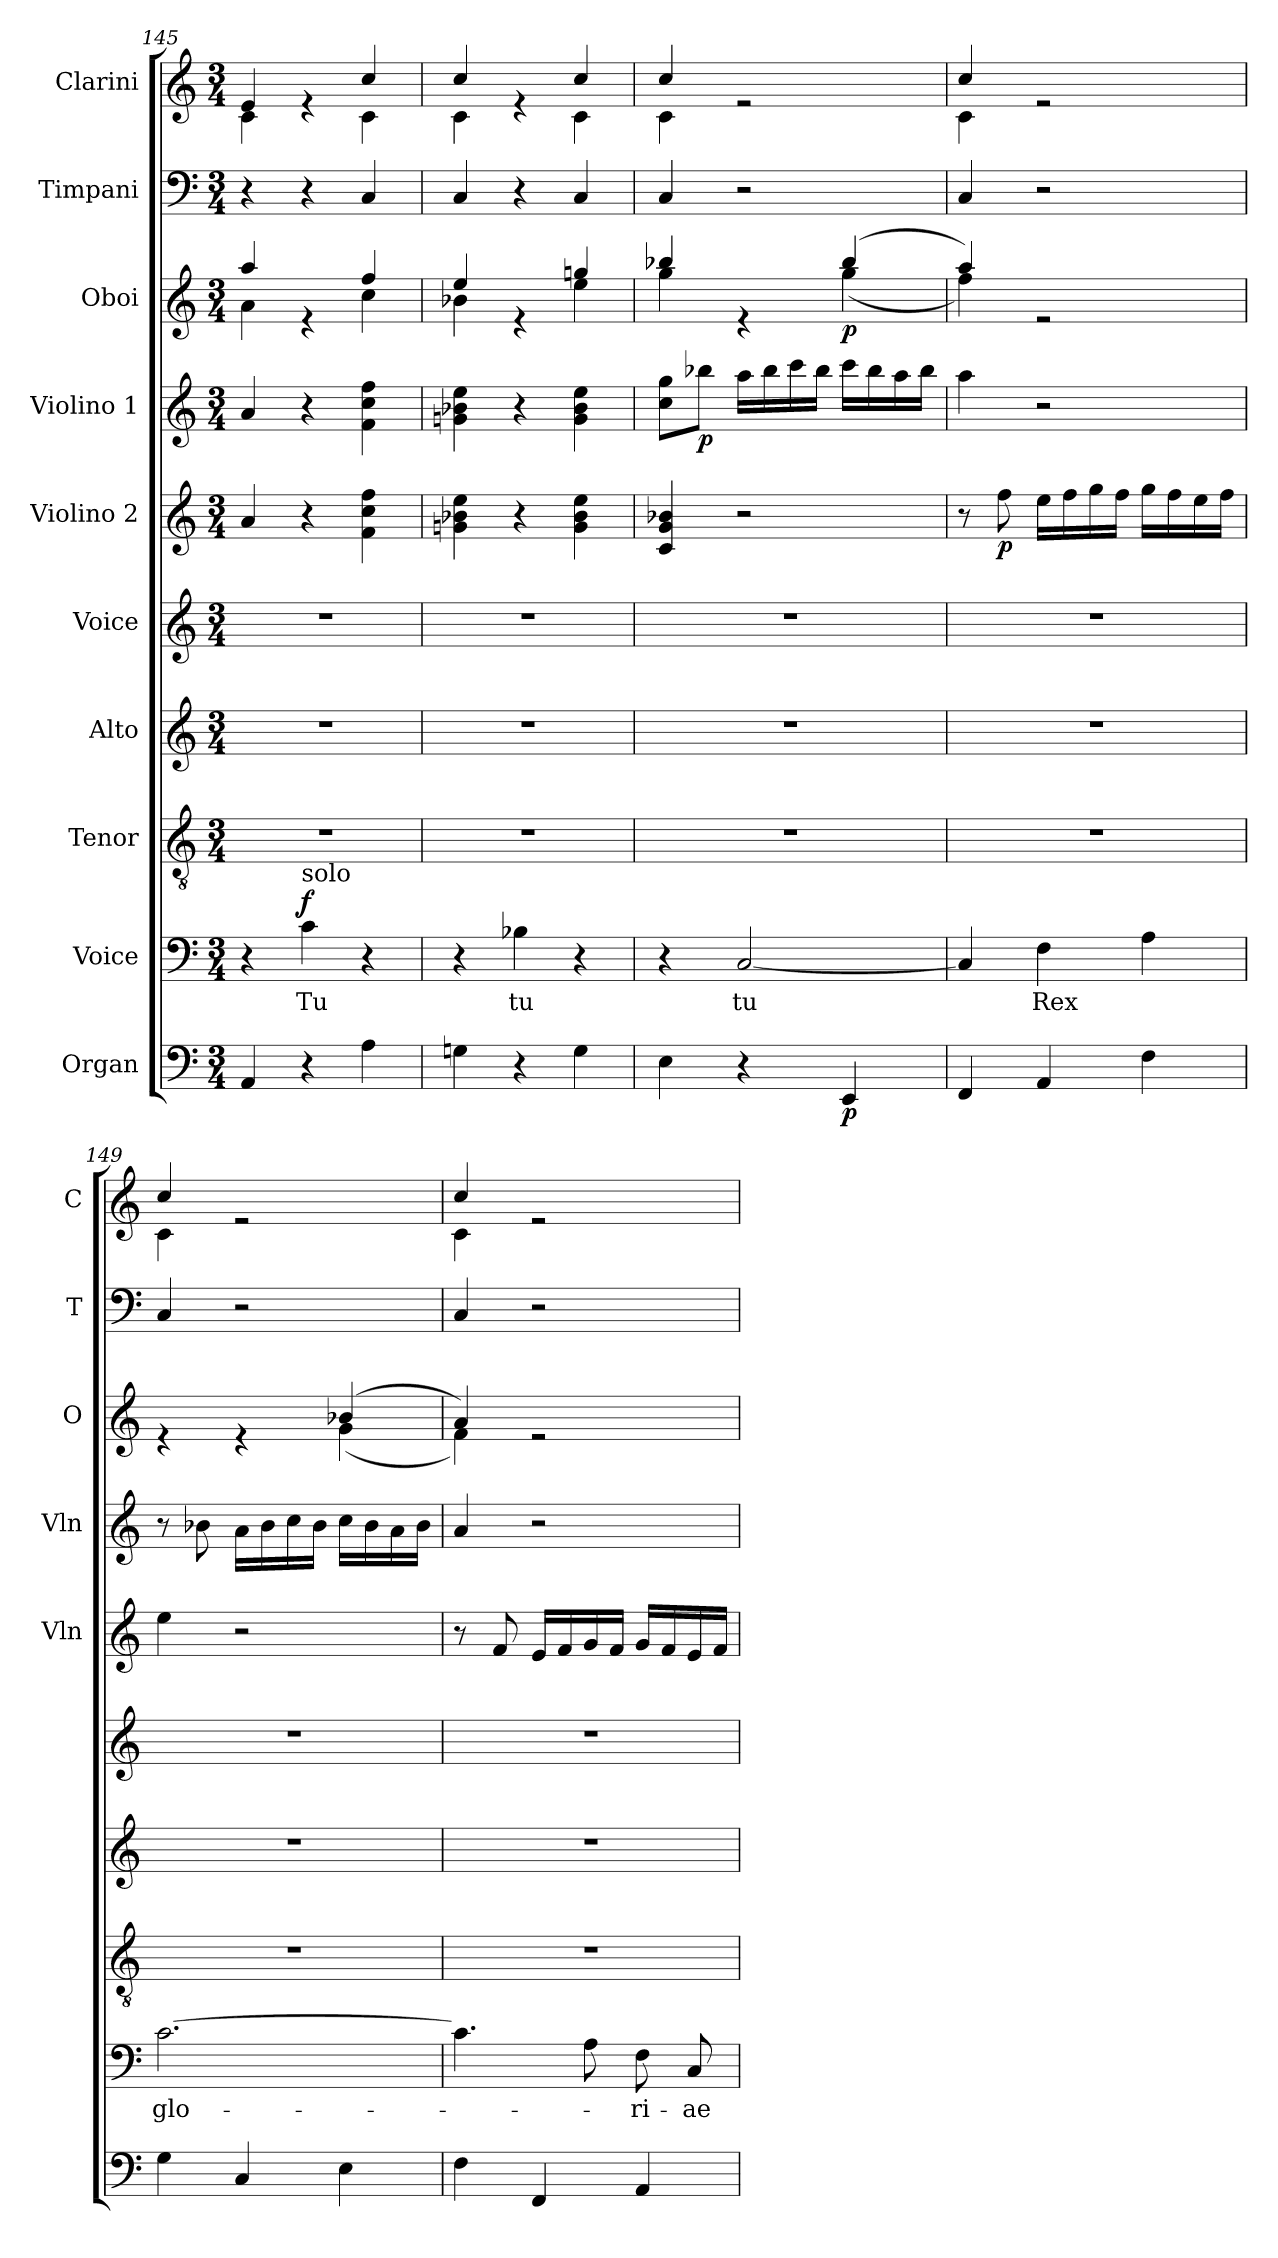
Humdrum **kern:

**kern	**dynam	**kern	**text	**dynam	**kern	**kern	**kern	**kern	**dynam	**kern	**dynam	**kern	**dynam	**kern	**kern
*part10	*part10	*part9	*part9	*part9	*part8	*part7	*part6	*part5	*part5	*part4	*part4	*part3	*part3	*part2	*part1
*staff10	*staff10	*staff9	*staff9	*staff9	*staff8	*staff7	*staff6	*staff5	*staff5	*staff4	*staff4	*staff3	*staff3	*staff2	*staff1
*I"Organ	*	*I"Voice	*	*	*I"Tenor	*I"Alto	*I"Voice	*I"Violino 2	*	*I"Violino 1	*	*I"Oboi	*	*I"Timpani	*I"Clarini
*	*	*	*	*	*	*	*	*I'Vln	*	*I'Vln	*	*I'O	*	*I'T	*I'C
*clefF4	*	*clefF4	*	*	*clefGv2	*clefG2	*clefG2	*clefG2	*	*clefG2	*	*clefG2	*	*clefF4	*clefG2
*k[]	*	*k[]	*	*	*k[]	*k[]	*k[]	*k[]	*	*k[]	*	*k[]	*	*k[]	*k[]
*M3/4	*	*M3/4	*	*	*M3/4	*M3/4	*M3/4	*M3/4	*	*M3/4	*	*M3/4	*	*M3/4	*M3/4
=145	=145	=145	=145	=145	=145	=145	=145	=145	=145	=145	=145	=145	=145	=145	=145
*	*	*	*	*	*	*	*	*	*	*	*	*^	*	*	*^
4AA/	.	4r	.	.	2.r	2.r	2.r	4a/	.	4a/	.	4aa/	4a\	.	4r	4e/	4c\
!	!	!LO:TX:a:t=solo	!	!	!	!	!	!	!	!	!	!	!	!	!	!	!
!	!	!	!LO:LY:b	!LO:DY:b	!	!	!	!	!	!	!	!	!	!	!	!	!
4r	.	4c\	Tu	f	.	.	.	4r	.	4r	.	4re	4ryy	.	4r	4re	4ryy
4A\	.	4r	.	.	.	.	.	4f\ 4cc\ 4ff\	.	4f\ 4cc\ 4ff\	.	4ff/	4cc\	.	4C/	4cc/	4c\
=146	=146	=146	=146	=146	=146	=146	=146	=146	=146	=146	=146	=146	=146	=146	=146	=146	=146
4Gn\	.	4r	.	.	2.r	2.r	2.r	4gn\ 4b-X\ 4ee\	.	4gn\ 4b-X\ 4ee\	.	4ee/	4b-X\	.	4C/	4cc/	4c\
!	!	!	!LO:LY:b	!	!	!	!	!	!	!	!	!	!	!	!	!	!
4r	.	4B-X\	tu	.	.	.	.	4r	.	4r	.	4re	4ryy	.	4r	4re	4ryy
4G\	.	4r	.	.	.	.	.	4g\ 4b-\ 4ee\	.	4g\ 4b-\ 4ee\	.	4ggn/	4ee\	.	4C/	4cc/	4c\
!!LO:PB:g=z	!!
=147	=147	=147	=147	=147	=147	=147	=147	=147	=147	=147	=147	=147	=147	=147	=147	=147	=147
4E\	.	4r	.	.	2.r	2.r	2.r	4c/ 4g/ 4b-X/	.	8cc\ 8gg\L	.	4bb-X/	4gg\	.	4C/	4cc/	4c\
!	!	!	!	!	!	!	!	!	!	!	!LO:DY:b	!	!	!	!	!	!
.	.	.	.	.	.	.	.	.	.	8bb-X\J	p	.	.	.	.	.	.
!	!	!	!LO:LY:b	!	!	!	!	!	!	!	!	!	!	!	!	!	!
4r	.	[2C/	tu	.	.	.	.	2r	.	16aa\LL	.	4re	4ryy	.	2r	2re	2ryy
.	.	.	.	.	.	.	.	.	.	16bb-\	.	.	.	.	.	.	.
.	.	.	.	.	.	.	.	.	.	16ccc\	.	.	.	.	.	.	.
.	.	.	.	.	.	.	.	.	.	16bb-\JJ	.	.	.	.	.	.	.
!	!LO:DY:b	!	!	!	!	!	!	!	!	!	!	!	!	!LO:DY:b	!	!	!
4EE/	p	.	.	.	.	.	.	.	.	16ccc\LL	.	(4bb-/	(4gg\	p	.	.	.
.	.	.	.	.	.	.	.	.	.	16bb-\	.	.	.	.	.	.	.
.	.	.	.	.	.	.	.	.	.	16aa\	.	.	.	.	.	.	.
.	.	.	.	.	.	.	.	.	.	16bb-\JJ	.	.	.	.	.	.	.
=148	=148	=148	=148	=148	=148	=148	=148	=148	=148	=148	=148	=148	=148	=148	=148	=148	=148
4FF/	.	4C/]	.	.	2.r	2.r	2.r	8r	.	4aa\	.	4aa/)	4ff\)	.	4C/	4cc/	4c\
!	!	!	!	!	!	!	!	!	!LO:DY:b	!	!	!	!	!	!	!	!
.	.	.	.	.	.	.	.	8ff\	p	.	.	.	.	.	.	.	.
!	!	!	!LO:LY:b	!	!	!	!	!	!	!	!	!	!	!	!	!	!
4AA/	.	4F\	Rex	.	.	.	.	16ee\LL	.	2r	.	2re	2ryy	.	2r	2re	2ryy
.	.	.	.	.	.	.	.	16ff\	.	.	.	.	.	.	.	.	.
.	.	.	.	.	.	.	.	16gg\	.	.	.	.	.	.	.	.	.
.	.	.	.	.	.	.	.	16ff\JJ	.	.	.	.	.	.	.	.	.
4F\	.	4A\	.	.	.	.	.	16gg\LL	.	.	.	.	.	.	.	.	.
.	.	.	.	.	.	.	.	16ff\	.	.	.	.	.	.	.	.	.
.	.	.	.	.	.	.	.	16ee\	.	.	.	.	.	.	.	.	.
.	.	.	.	.	.	.	.	16ff\JJ	.	.	.	.	.	.	.	.	.
=149	=149	=149	=149	=149	=149	=149	=149	=149	=149	=149	=149	=149	=149	=149	=149	=149	=149
!	!	!	!LO:LY:b	!	!	!	!	!	!	!	!	!	!	!	!	!	!
4G\	.	[2.c\	glo-	.	2.r	2.r	2.r	4ee\	.	8r	.	4re	2ryy	.	4C/	4cc/	4c\
.	.	.	.	.	.	.	.	.	.	8b-X\	.	.	.	.	.	.	.
4C/	.	.	.	.	.	.	.	2r	.	16a\LL	.	4re	.	.	2r	2re	2ryy
.	.	.	.	.	.	.	.	.	.	16b-\	.	.	.	.	.	.	.
.	.	.	.	.	.	.	.	.	.	16cc\	.	.	.	.	.	.	.
.	.	.	.	.	.	.	.	.	.	16b-\JJ	.	.	.	.	.	.	.
4E\	.	.	.	.	.	.	.	.	.	16cc\LL	.	(4b-X/	(4g\	.	.	.	.
.	.	.	.	.	.	.	.	.	.	16b-\	.	.	.	.	.	.	.
.	.	.	.	.	.	.	.	.	.	16a\	.	.	.	.	.	.	.
.	.	.	.	.	.	.	.	.	.	16b-\JJ	.	.	.	.	.	.	.
=150	=150	=150	=150	=150	=150	=150	=150	=150	=150	=150	=150	=150	=150	=150	=150	=150	=150
4F\	.	4.c\]	.	.	2.r	2.r	2.r	8r	.	4a/	.	4a/)	4f\)	.	4C/	4cc/	4c\
.	.	.	.	.	.	.	.	8f/	.	.	.	.	.	.	.	.	.
4FF/	.	.	.	.	.	.	.	16e/LL	.	2r	.	2re	2ryy	.	2r	2re	2ryy
.	.	.	.	.	.	.	.	16f/	.	.	.	.	.	.	.	.	.
.	.	8A\	.	.	.	.	.	16g/	.	.	.	.	.	.	.	.	.
.	.	.	.	.	.	.	.	16f/JJ	.	.	.	.	.	.	.	.	.
!	!	!	!LO:LY:b	!	!	!	!	!	!	!	!	!	!	!	!	!	!
4AA/	.	8F\	-ri-	.	.	.	.	16g/LL	.	.	.	.	.	.	.	.	.
.	.	.	.	.	.	.	.	16f/	.	.	.	.	.	.	.	.	.
!	!	!	!LO:LY:b	!	!	!	!	!	!	!	!	!	!	!	!	!	!
.	.	8C/	-ae	.	.	.	.	16e/	.	.	.	.	.	.	.	.	.
.	.	.	.	.	.	.	.	16f/JJ	.	.	.	.	.	.	.	.	.
*	*	*	*	*	*	*	*	*	*	*	*	*v	*v	*	*	*v	*v
=	=	=	=	=	=	=	=	=	=	=	=	=	=	=	=
*-	*-	*-	*-	*-	*-	*-	*-	*-	*-	*-	*-	*-	*-	*-	*-
